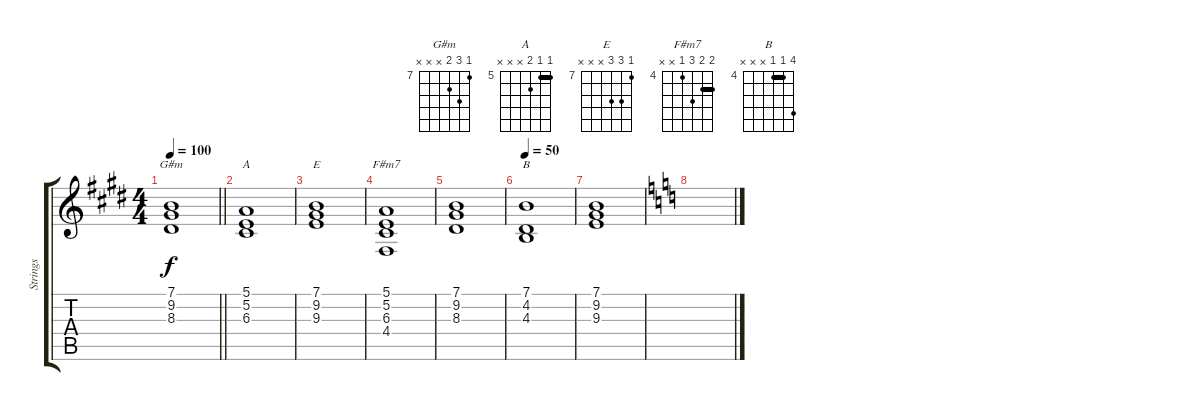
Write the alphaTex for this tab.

\track ("Strings" "Strings") {instrument stringensemble1}
\staff {score tabs}
\tuning (E4 B3 G3 D3 A2 E2) {hide}
\chord ("G#m" 7 9 8 x x x) {firstfret 7}
\chord ("A" 5 5 6 x x x) {firstfret 5 barre 5}
\chord ("E" 7 9 9 x x x) {firstfret 7}
\chord ("F#m7" 5 5 6 4 x x) {firstfret 4 barre 5}
\chord ("B" 7 4 4 x x x) {firstfret 4 barre 4}
\ts (4 4)
\tempo 100
\clef g2
\barLineRight lightlight
\ks c#minor
(7.1 9.2 8.3).1{ch "G#m" dy f} |
\ks e
(5.1 5.2 6.3).1{ch "A"} |
\ks c#minor
(7.1 9.2 9.3).1{ch "E"} |
(5.1 5.2 6.3 4.4).1{ch "F#m7"} |
\ks e
(7.1 9.2 8.3).1 |
\tempo 50
\ks c#minor
(7.1 4.2 4.3).1{ch "B"} |
(7.1 9.2 9.3).1 |
\ks c
